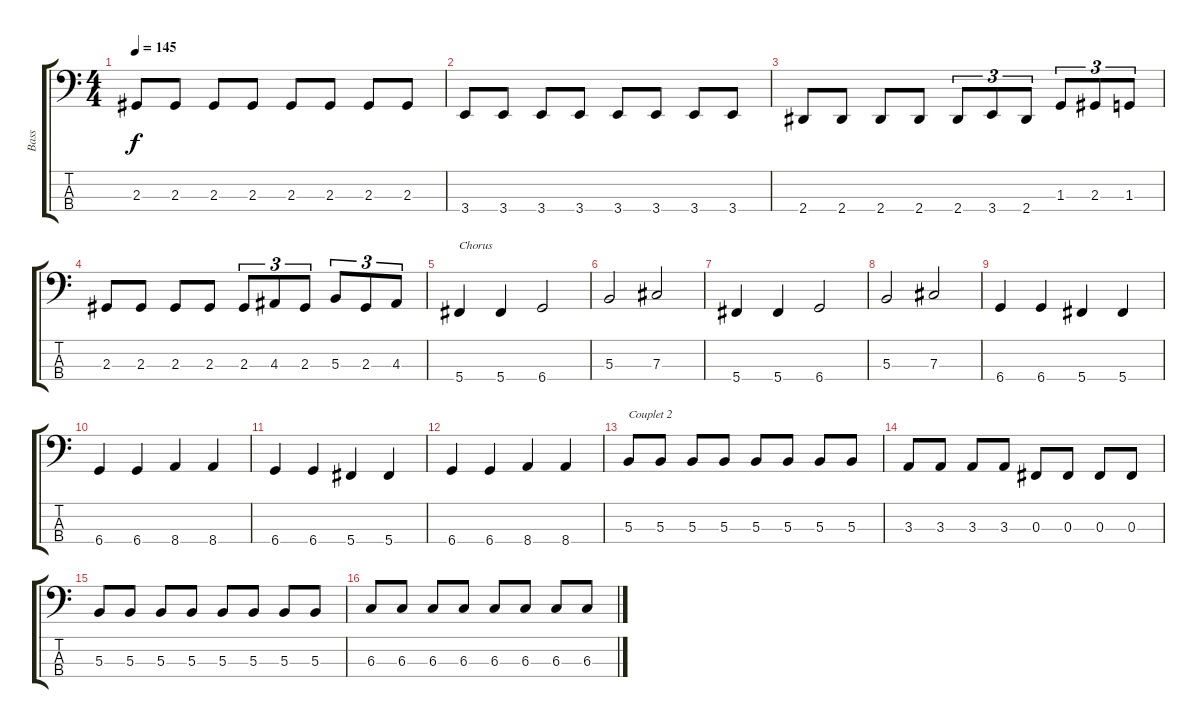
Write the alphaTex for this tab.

\track ("Bass" "Bass") {instrument electricbassfinger}
\staff {score tabs}
\tuning (E2 B1 Gb1 Db1) {hide}
\ts (4 4)
\tempo 145
\clef f4
\ks c
2.3.8{dy f} 2.3.8 2.3.8 2.3.8 2.3.8 2.3.8 2.3.8 2.3.8 |
3.4.8 3.4.8 3.4.8 3.4.8 3.4.8 3.4.8 3.4.8 3.4.8 |
2.4.8 2.4.8 2.4.8 2.4.8 2.4.8{tu (3 2)} 3.4.8{tu (3 2)} 2.4.8{tu (3 2)} 1.3.8{tu (3 2)} 2.3.8{tu (3 2)} 1.3.8{tu (3 2)} |
2.3.8 2.3.8 2.3.8 2.3.8 2.3.8{tu (3 2)} 4.3.8{tu (3 2)} 2.3.8{tu (3 2)} 5.3.8{tu (3 2)} 2.3.8{tu (3 2)} 4.3.8{tu (3 2)} |
5.4.4{txt "Chorus"} 5.4.4 6.4.2 |
5.3.2 7.3.2 |
5.4.4 5.4.4 6.4.2 |
5.3.2 7.3.2 |
6.4.4 6.4.4 5.4.4 5.4.4 |
6.4.4 6.4.4 8.4.4 8.4.4 |
6.4.4 6.4.4 5.4.4 5.4.4 |
6.4.4 6.4.4 8.4.4 8.4.4 |
5.3.8{txt "Couplet 2"} 5.3.8 5.3.8 5.3.8 5.3.8 5.3.8 5.3.8 5.3.8 |
3.3.8 3.3.8 3.3.8 3.3.8 0.3.8 0.3.8 0.3.8 0.3.8 |
5.3.8 5.3.8 5.3.8 5.3.8 5.3.8 5.3.8 5.3.8 5.3.8 |
6.3.8 6.3.8 6.3.8 6.3.8 6.3.8 6.3.8 6.3.8 6.3.8
